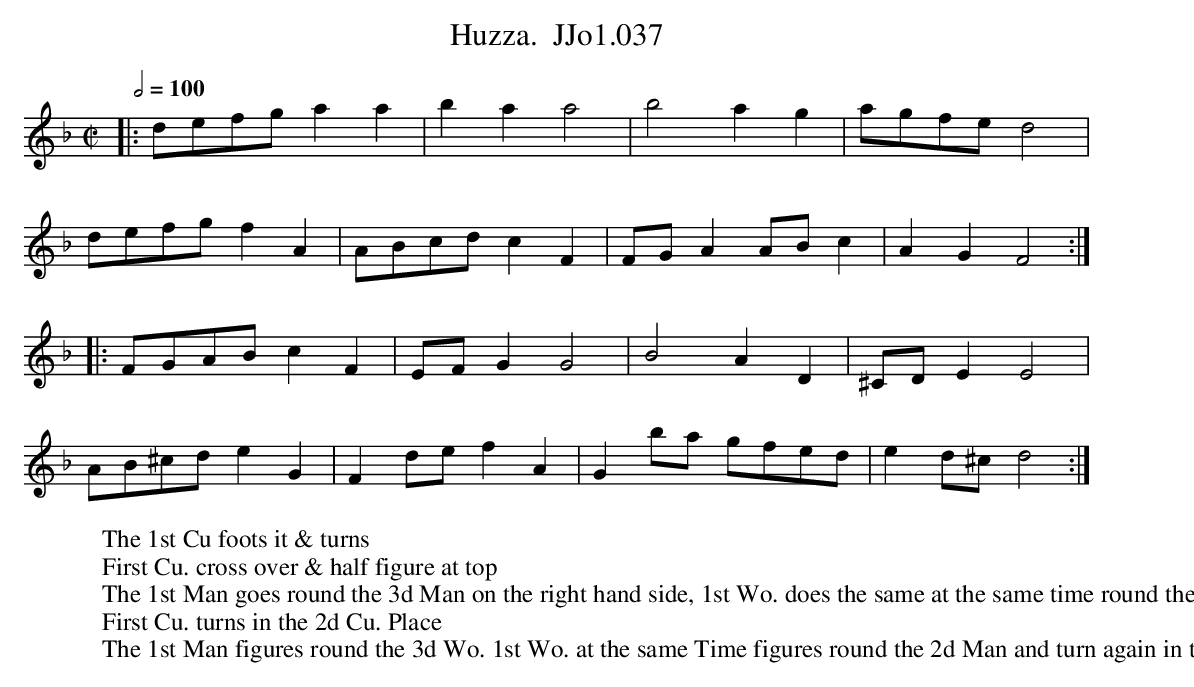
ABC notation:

X:1
T:Huzza.  JJo1.037
M:C|
Q:1/2=100
L:1/8
K:Dm
|: defg a2a2 | b2a2 a4 | b4 a2g2 | agfe d4 |
defg f2A2 | ABcd c2F2 | FGA2 ABc2 | A2G2 F4 :|
|: FGAB c2F2 | EFG2 G4 | B4 A2D2 | ^CDE2 E4 |
AB^cd e2G2 | F2de f2A2 | G2ba gfed | e2d^c d4 :|
W:The 1st Cu foots it & turns
W:First Cu. cross over & half figure at top
W:The 1st Man goes round the 3d Man on the right hand side, 1st Wo. does the same at the same time round the 2d Wo.
W:First Cu. turns in the 2d Cu. Place
W:The 1st Man figures round the 3d Wo. 1st Wo. at the same Time figures round the 2d Man and turn again in the 2d Cu. Place.
